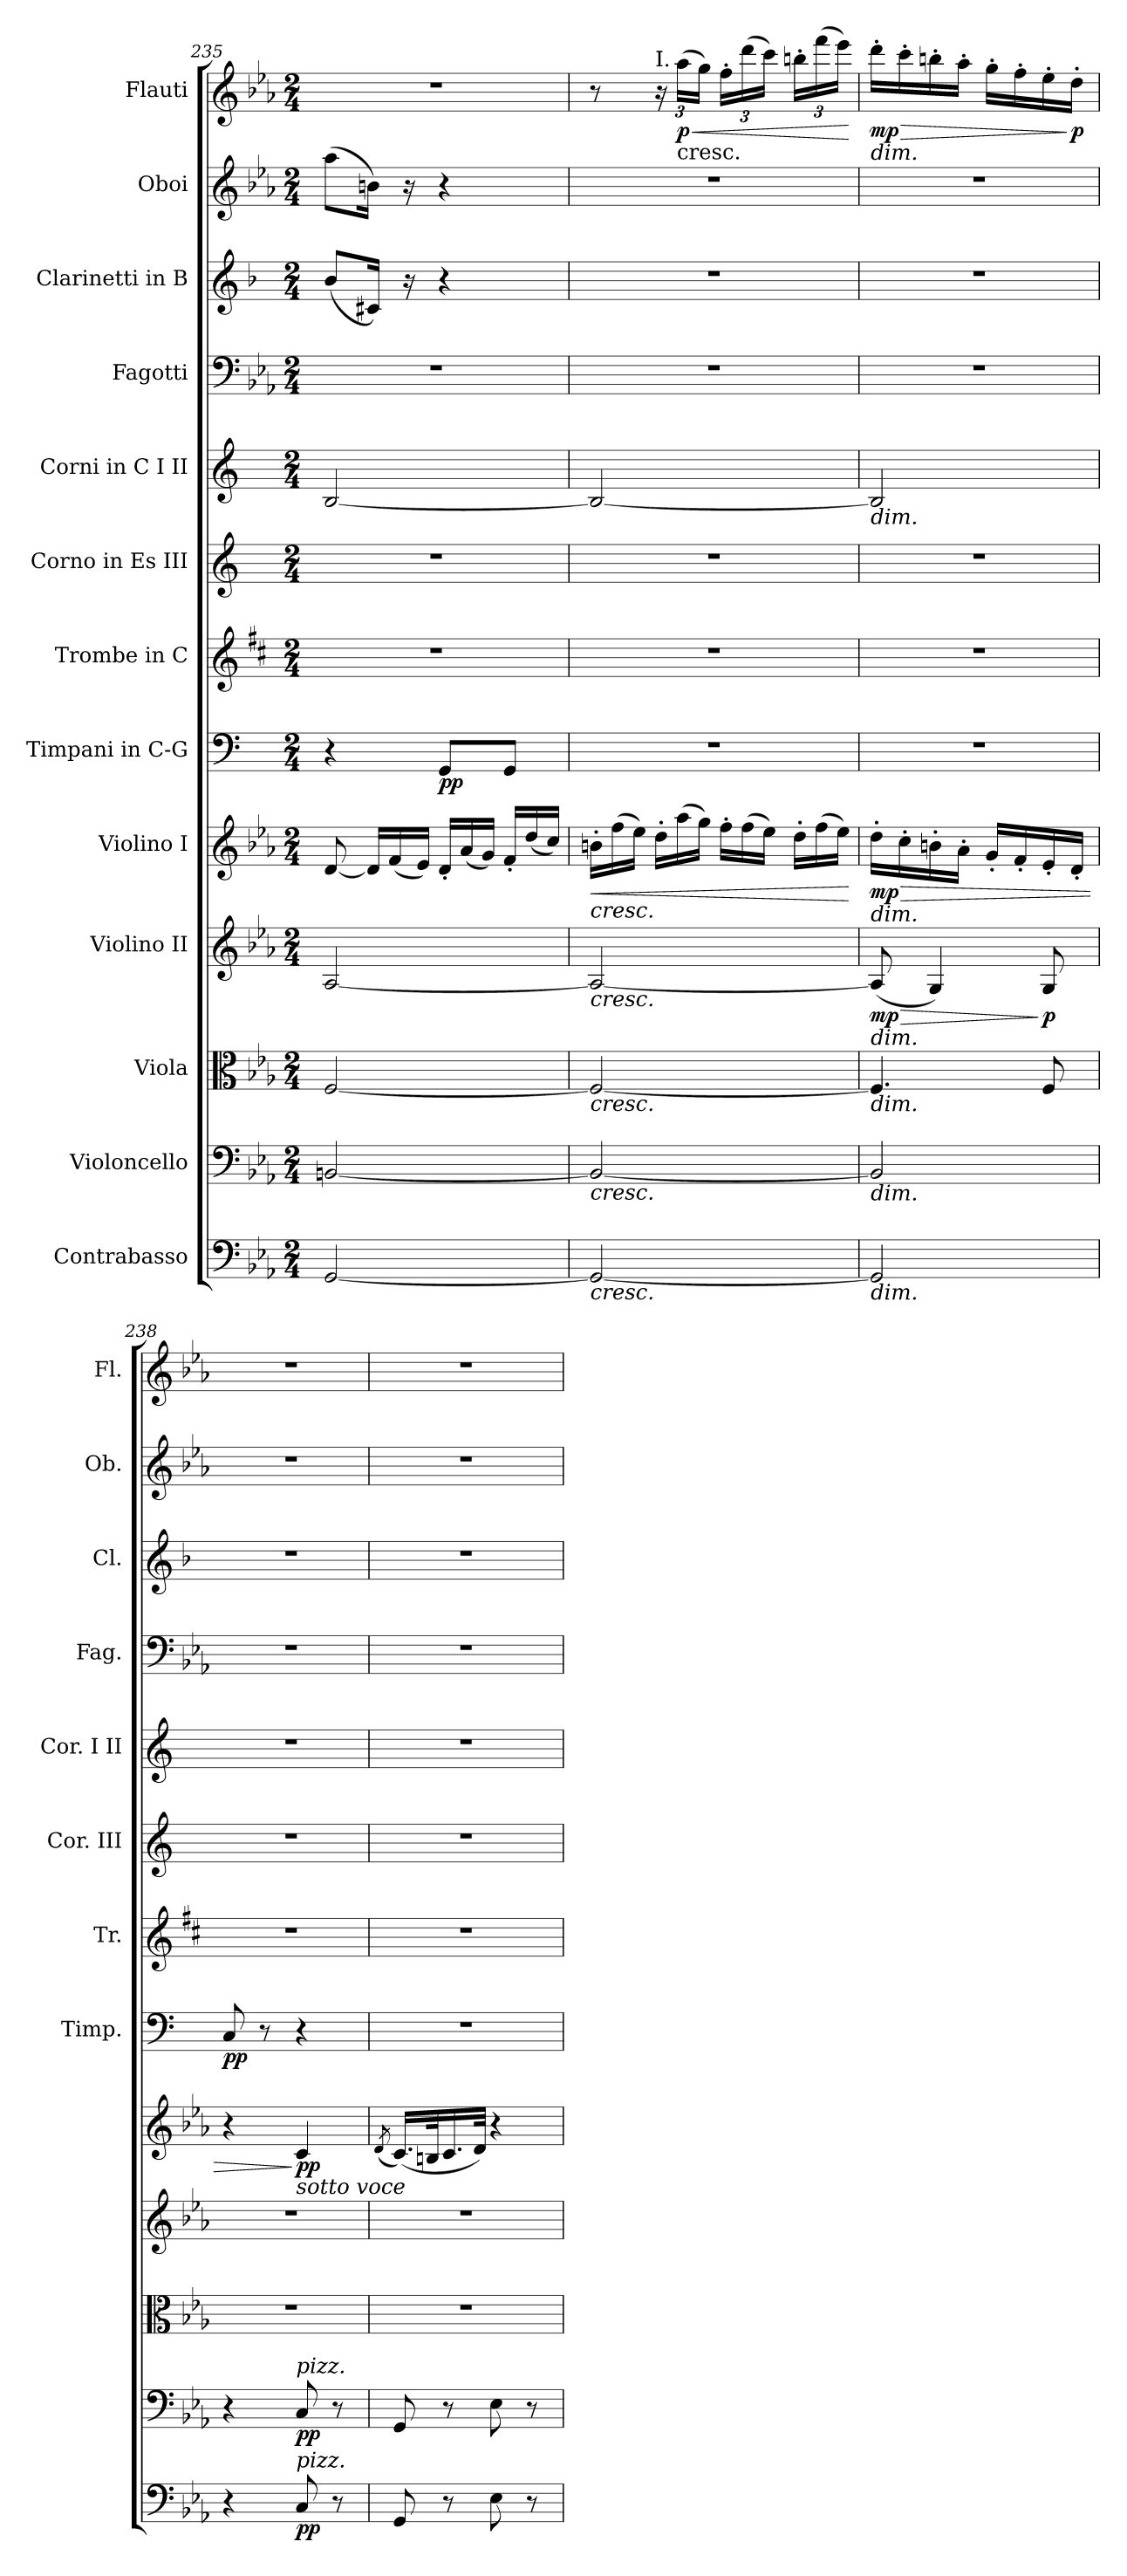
**kern	**dynam	**kern	**dynam	**kern	**kern	**dynam	**kern	**dynam	**kern	**dynam	**kern	**kern	**kern	**kern	**kern	**kern	**kern	**dynam
*part13	*part13	*part12	*part12	*part11	*part10	*part10	*part9	*part9	*part8	*part8	*part7	*part6	*part5	*part4	*part3	*part2	*part1	*part1
*staff13	*staff13	*staff12	*staff12	*staff11	*staff10	*staff10	*staff9	*staff9	*staff8	*staff8	*staff7	*staff6	*staff5	*staff4	*staff3	*staff2	*staff1	*staff1
*I"Contrabasso	*	*I"Violoncello	*	*I"Viola	*I"Violino II	*	*I"Violino I	*	*I"Timpani in C-G	*	*I"Trombe in C	*I"Corno in Es III	*I"Corni in C I II	*I"Fagotti	*I"Clarinetti in B	*I"Oboi	*I"Flauti	*
*	*	*	*	*	*	*	*	*	*I'Timp.	*	*I'Tr.	*I'Cor. III	*I'Cor. I II	*I'Fag.	*I'Cl.	*I'Ob.	*I'Fl.	*
*clefF4	*	*clefF4	*	*clefC3	*clefG2	*	*clefG2	*	*clefF4	*	*clefG2	*clefG2	*clefG2	*clefF4	*clefG2	*clefG2	*clefG2	*
*ITrd7c12	*	*	*	*	*	*	*	*	*	*	*ITrd1c2	*ITrd5c9	*ITrd7c12	*	*ITrd1c2	*	*	*
*k[b-e-a-]	*	*k[b-e-a-]	*	*k[b-e-a-]	*k[b-e-a-]	*	*k[b-e-a-]	*	*k[]	*	*k[]	*k[b-e-a-]	*k[]	*k[b-e-a-]	*k[b-e-a-]	*k[b-e-a-]	*k[b-e-a-]	*
*M2/4	*	*M2/4	*	*M2/4	*M2/4	*	*M2/4	*	*M2/4	*	*M2/4	*M2/4	*M2/4	*M2/4	*M2/4	*M2/4	*M2/4	*
=235	=235	=235	=235	=235	=235	=235	=235	=235	=235	=235	=235	=235	=235	=235	=235	=235	=235	=235
[2GGG/	.	[2BBn/	.	[2F/	[2A-/	.	[8d/	.	4r	.	2r	2r	[2BB/	2r	(8a-/L	(8aa-\L	2r	.
*	*	*	*	*	*	*	*Xtuplet	*	*	*	*	*	*	*	*	*	*	*
.	.	.	.	.	.	.	24d/LL]	.	.	.	.	.	.	.	16Bn/Jk)	16bn\Jk)	.	.
.	.	.	.	.	.	.	(24f/	.	.	.	.	.	.	.	.	.	.	.
.	.	.	.	.	.	.	.	.	.	.	.	.	.	.	16r	16r	.	.
.	.	.	.	.	.	.	24e-/JJ)	.	.	.	.	.	.	.	.	.	.	.
!	!	!	!	!	!	!	!	!	!	!LO:DY:b	!	!	!	!	!	!	!	!
.	.	.	.	.	.	.	24d'/LL	.	8GG/L	pp	.	.	.	.	4r	4r	.	.
.	.	.	.	.	.	.	(24a-/	.	.	.	.	.	.	.	.	.	.	.
.	.	.	.	.	.	.	24g/JJ)	.	.	.	.	.	.	.	.	.	.	.
.	.	.	.	.	.	.	24f'/LL	.	8GG/J	.	.	.	.	.	.	.	.	.
.	.	.	.	.	.	.	(24dd/	.	.	.	.	.	.	.	.	.	.	.
.	.	.	.	.	.	.	24cc/JJ)	.	.	.	.	.	.	.	.	.	.	.
!!LO:LB:g=z
=236	=236	=236	=236	=236	=236	=236	=236	=236	=236	=236	=236	=236	=236	=236	=236	=236	=236	=236
!	!	!	!	!	!	!	!LO:TX:b:i:t=cresc.	!	!	!	!	!	!	!	!	!	!	!
!	!	!	!	!	!LO:TX:b:i:t=cresc.	!	!	!	!	!	!	!	!	!	!	!	!	!
!	!	!	!	!LO:TX:b:i:t=cresc.	!	!	!	!	!	!	!	!	!	!	!	!	!	!
!	!	!LO:TX:b:i:t=cresc.	!	!	!	!	!	!	!	!	!	!	!	!	!	!	!	!
!LO:TX:b:i:t=cresc.	!	!	!	!	!	!	!	!	!	!	!	!	!	!	!	!	!	!
!	!	!	!	!	!	!	!	!LO:HP:b	!	!	!	!	!	!	!	!	!	!
2GGG/_	.	2BB/_	.	2F/_	2A-/_	.	24bn'\LL	<	2r	.	2r	2r	2BB/_	2r	2r	2r	8r	.
.	.	.	.	.	.	.	(24ff\	.	.	.	.	.	.	.	.	.	.	.
.	.	.	.	.	.	.	24ee-\JJ)	.	.	.	.	.	.	.	.	.	.	.
*	*	*	*	*	*	*	*	*	*	*	*	*	*	*	*	*	*Xbrackettup	*
!	!	!	!	!	!	!	!	!	!	!	!	!	!	!	!	!	!LO:TX:a:t=I.	!
.	.	.	.	.	.	.	24dd'\LL	.	.	.	.	.	.	.	.	.	24r	.
!	!	!	!	!	!	!	!	!	!	!	!	!	!	!	!	!	!LO:TX:b:t=cresc.	!
!	!	!	!	!	!	!	!	!	!	!	!	!	!	!	!	!	!	!LO:HP:b
!	!	!	!	!	!	!	!	!	!	!	!	!	!	!	!	!	!	!LO:DY:n=1:b
.	.	.	.	.	.	.	(24aa-\	.	.	.	.	.	.	.	.	.	(24aa-\LL	< p
.	.	.	.	.	.	.	24gg\JJ)	.	.	.	.	.	.	.	.	.	24gg\JJ)	.
.	.	.	.	.	.	.	24ff'\LL	.	.	.	.	.	.	.	.	.	24ff'\LL	.
.	.	.	.	.	.	.	(24ff\	.	.	.	.	.	.	.	.	.	(24ddd\	.
.	.	.	.	.	.	.	24ee-\JJ)	.	.	.	.	.	.	.	.	.	24ccc\JJ)	.
.	.	.	.	.	.	.	24dd'\LL	.	.	.	.	.	.	.	.	.	24bbn'\LL	.
.	.	.	.	.	.	.	(24ff\	.	.	.	.	.	.	.	.	.	(24fff\	.
.	.	.	.	.	.	.	24ee-\JJ)	.	.	.	.	.	.	.	.	.	24eee-\JJ)	.
.	.	.	.	.	.	.	.	[	.	.	.	.	.	.	.	.	.	[
=237	=237	=237	=237	=237	=237	=237	=237	=237	=237	=237	=237	=237	=237	=237	=237	=237	=237	=237
!	!	!	!	!	!	!	!	!	!	!	!	!	!	!	!	!	!LO:TX:b:i:t=dim.	!
!	!	!	!	!	!	!	!	!	!	!	!	!	!LO:TX:b:i:t=dim.	!	!	!	!	!
!	!	!	!	!	!	!	!LO:TX:b:i:t=dim.	!	!	!	!	!	!	!	!	!	!	!
!	!	!	!	!	!LO:TX:b:i:t=dim.	!	!	!	!	!	!	!	!	!	!	!	!	!
!	!	!	!	!LO:TX:b:i:t=dim.	!	!	!	!	!	!	!	!	!	!	!	!	!	!
!	!	!LO:TX:b:i:t=dim.	!	!	!	!	!	!	!	!	!	!	!	!	!	!	!	!
!LO:TX:b:i:t=dim.	!	!	!	!	!	!	!	!	!	!	!	!	!	!	!	!	!	!
!	!	!	!	!	!	!LO:HP:b	!	!LO:HP:b	!	!	!	!	!	!	!	!	!	!LO:HP:b
!	!	!	!	!	!	!LO:DY:n=1:b	!	!LO:DY:n=1:b	!	!	!	!	!	!	!	!	!	!LO:DY:n=1:b
2GGG/]	.	2BB/]	.	4.F/]	(8A-/]	> mp	16dd'\LL	> mp	2r	.	2r	2r	2BB/]	2r	2r	2r	16ddd'\LL	> mp
.	.	.	.	.	.	.	16cc'\	.	.	.	.	.	.	.	.	.	16ccc'\	.
.	.	.	.	.	4G/)	.	16bn'\	.	.	.	.	.	.	.	.	.	16bbn'\	.
.	.	.	.	.	.	.	16a-'\JJ	.	.	.	.	.	.	.	.	.	16aa-'\JJ	.
.	.	.	.	.	.	.	16g'/LL	.	.	.	.	.	.	.	.	.	16gg'\LL	.
.	.	.	.	.	.	.	16f'/	.	.	.	.	.	.	.	.	.	16ff'\	.
!	!	!	!	!	!	!LO:DY:n=2:b	!	!	!	!	!	!	!	!	!	!	!	!
.	.	.	.	8F/	8G/	] p	16e-'/	.	.	.	.	.	.	.	.	.	16ee-'\	.
!	!	!	!	!	!	!	!	!	!	!	!	!	!	!	!	!	!	!LO:DY:n=2:b
.	.	.	.	.	.	.	16d'/JJ	.	.	.	.	.	.	.	.	.	16dd'\JJ	] p
=238	=238	=238	=238	=238	=238	=238	=238	=238	=238	=238	=238	=238	=238	=238	=238	=238	=238	=238
!	!	!	!	!	!	!	!	!	!	!LO:DY:b	!	!	!	!	!	!	!	!
4r	.	4r	.	2r	2r	.	4r	.	8C/	pp	2r	2r	2r	2r	2r	2r	2r	.
.	.	.	.	.	.	.	.	.	8r	.	.	.	.	.	.	.	.	.
!	!	!	!	!	!	!	!LO:TX:b:i:t=sotto voce	!	!	!	!	!	!	!	!	!	!	!
!	!	!LO:TX:a:i:t=pizz.	!	!	!	!	!	!	!	!	!	!	!	!	!	!	!	!
!LO:TX:a:i:t=pizz.	!	!	!	!	!	!	!	!	!	!	!	!	!	!	!	!	!	!
!	!LO:DY:b	!	!LO:DY:b	!	!	!	!	!LO:DY:n=1:b	!	!	!	!	!	!	!	!	!	!
8CC/	pp	8C/	pp	.	.	.	4c/	] pp	4r	.	.	.	.	.	.	.	.	.
8r	.	8r	.	.	.	.	.	.	.	.	.	.	.	.	.	.	.	.
=239	=239	=239	=239	=239	=239	=239	=239	=239	=239	=239	=239	=239	=239	=239	=239	=239	=239	=239
.	.	.	.	.	.	.	(8qd/	.	.	.	.	.	.	.	.	.	.	.
8GGG/	.	8GG/	.	2r	2r	.	(16.c/LL)	.	2r	.	2r	2r	2r	2r	2r	2r	2r	.
.	.	.	.	.	.	.	32Bn/K	.	.	.	.	.	.	.	.	.	.	.
8r	.	8r	.	.	.	.	16.c/	.	.	.	.	.	.	.	.	.	.	.
.	.	.	.	.	.	.	32d/JJk)	.	.	.	.	.	.	.	.	.	.	.
8EE-\	.	8E-\	.	.	.	.	4r	.	.	.	.	.	.	.	.	.	.	.
8r	.	8r	.	.	.	.	.	.	.	.	.	.	.	.	.	.	.	.
=	=	=	=	=	=	=	=	=	=	=	=	=	=	=	=	=	=	=
*-	*-	*-	*-	*-	*-	*-	*-	*-	*-	*-	*-	*-	*-	*-	*-	*-	*-	*-
